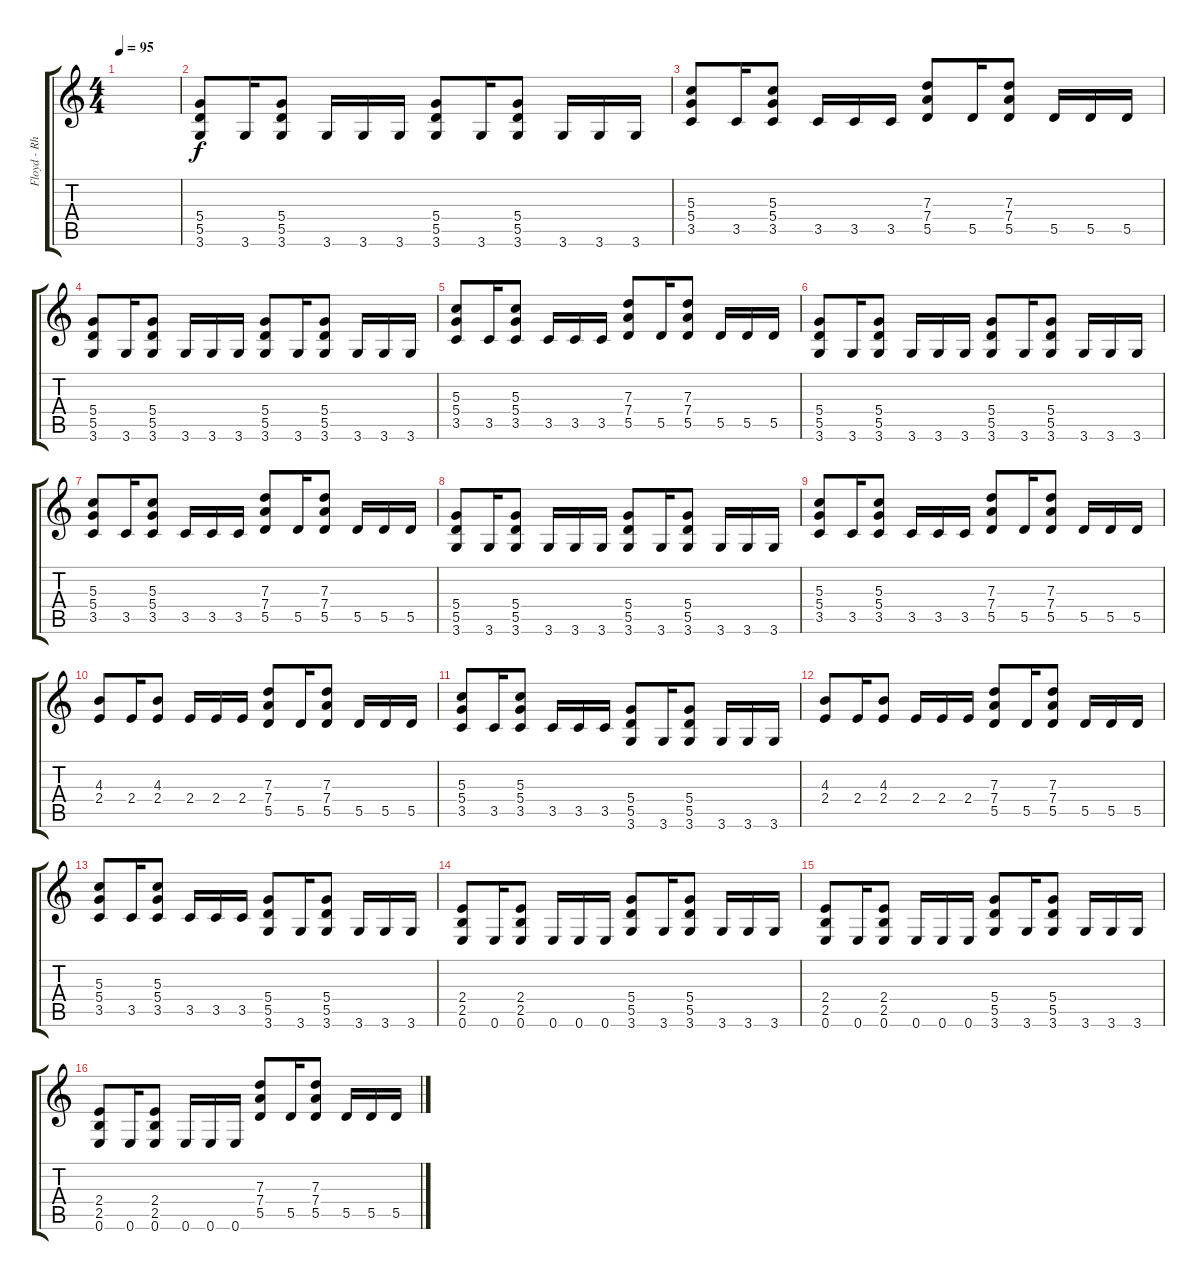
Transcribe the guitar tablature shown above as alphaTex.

\track ("Floyd - Rhythm Guitar 2" "Floyd - Rh") {instrument distortionguitar}
\staff {score tabs}
\tuning (E4 B3 G3 D3 A2 E2) {hide}
\ts (4 4)
\tempo 95
\clef g2
\ks c
|
(5.4 5.5 3.6).8 3.6.16 (5.4 5.5 3.6).8 3.6.16 3.6.16 3.6.16 (5.4 5.5 3.6).8 3.6.16 (5.4 5.5 3.6).8 3.6.16 3.6.16 3.6.16 |
(5.3 5.4 3.5).8 3.5.16 (5.3 5.4 3.5).8 3.5.16 3.5.16 3.5.16 (7.3 7.4 5.5).8 5.5.16 (7.3 7.4 5.5).8 5.5.16 5.5.16 5.5.16 |
(5.4 5.5 3.6).8 3.6.16 (5.4 5.5 3.6).8 3.6.16 3.6.16 3.6.16 (5.4 5.5 3.6).8 3.6.16 (5.4 5.5 3.6).8 3.6.16 3.6.16 3.6.16 |
(5.3 5.4 3.5).8 3.5.16 (5.3 5.4 3.5).8 3.5.16 3.5.16 3.5.16 (7.3 7.4 5.5).8 5.5.16 (7.3 7.4 5.5).8 5.5.16 5.5.16 5.5.16 |
(5.4 5.5 3.6).8 3.6.16 (5.4 5.5 3.6).8 3.6.16 3.6.16 3.6.16 (5.4 5.5 3.6).8 3.6.16 (5.4 5.5 3.6).8 3.6.16 3.6.16 3.6.16 |
(5.3 5.4 3.5).8 3.5.16 (5.3 5.4 3.5).8 3.5.16 3.5.16 3.5.16 (7.3 7.4 5.5).8 5.5.16 (7.3 7.4 5.5).8 5.5.16 5.5.16 5.5.16 |
(5.4 5.5 3.6).8 3.6.16 (5.4 5.5 3.6).8 3.6.16 3.6.16 3.6.16 (5.4 5.5 3.6).8 3.6.16 (5.4 5.5 3.6).8 3.6.16 3.6.16 3.6.16 |
(5.3 5.4 3.5).8 3.5.16 (5.3 5.4 3.5).8 3.5.16 3.5.16 3.5.16 (7.3 7.4 5.5).8 5.5.16 (7.3 7.4 5.5).8 5.5.16 5.5.16 5.5.16 |
(4.3 2.4).8 2.4.16 (4.3 2.4).8 2.4.16 2.4.16 2.4.16 (7.3 7.4 5.5).8 5.5.16 (7.3 7.4 5.5).8 5.5.16 5.5.16 5.5.16 |
(5.3 5.4 3.5).8 3.5.16 (5.3 5.4 3.5).8 3.5.16 3.5.16 3.5.16 (5.4 5.5 3.6).8 3.6.16 (5.4 5.5 3.6).8 3.6.16 3.6.16 3.6.16 |
(4.3 2.4).8 2.4.16 (4.3 2.4).8 2.4.16 2.4.16 2.4.16 (7.3 7.4 5.5).8 5.5.16 (7.3 7.4 5.5).8 5.5.16 5.5.16 5.5.16 |
(5.3 5.4 3.5).8 3.5.16 (5.3 5.4 3.5).8 3.5.16 3.5.16 3.5.16 (5.4 5.5 3.6).8 3.6.16 (5.4 5.5 3.6).8 3.6.16 3.6.16 3.6.16 |
(2.4 2.5 0.6).8 0.6.16 (2.4 2.5 0.6).8 0.6.16 0.6.16 0.6.16 (5.4 5.5 3.6).8 3.6.16 (5.4 5.5 3.6).8 3.6.16 3.6.16 3.6.16 |
(2.4 2.5 0.6).8 0.6.16 (2.4 2.5 0.6).8 0.6.16 0.6.16 0.6.16 (5.4 5.5 3.6).8 3.6.16 (5.4 5.5 3.6).8 3.6.16 3.6.16 3.6.16 |
(2.4 2.5 0.6).8 0.6.16 (2.4 2.5 0.6).8 0.6.16 0.6.16 0.6.16 (7.3 7.4 5.5).8 5.5.16 (7.3 7.4 5.5).8 5.5.16 5.5.16 5.5.16
